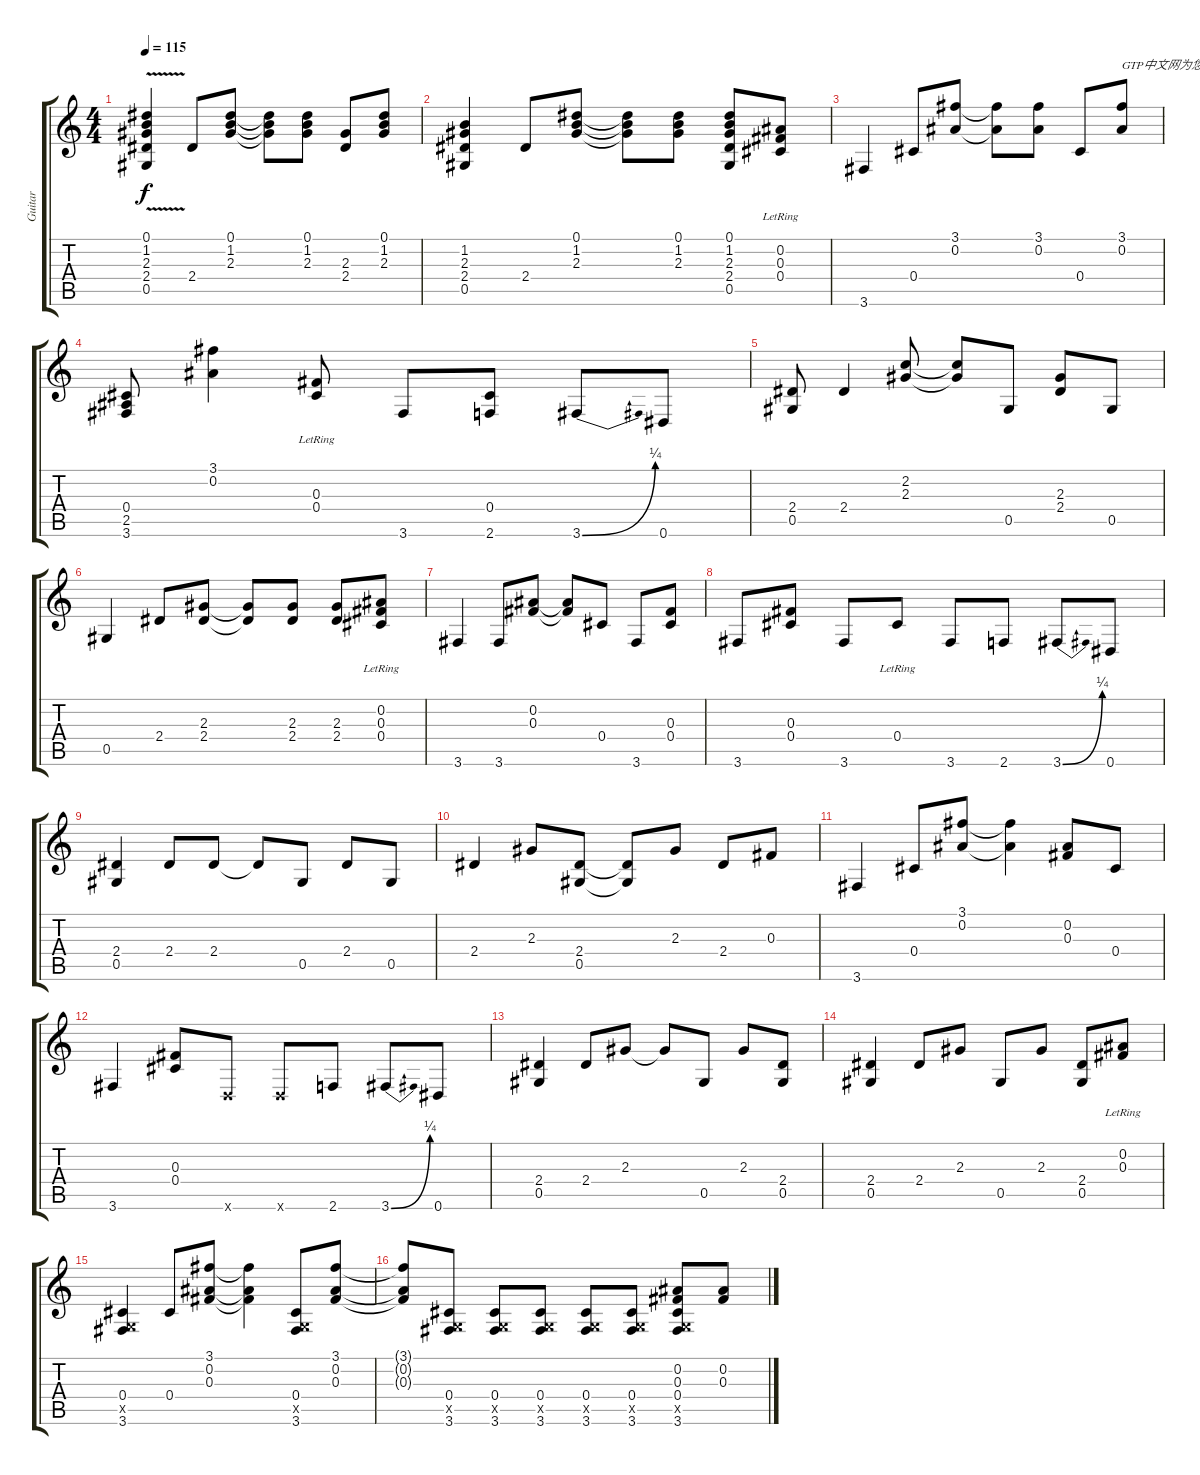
\track ("Guitar" "Guitar") {instrument acousticguitarsteel}
\staff {score tabs}
\tuning (Eb4 Bb3 Gb3 Db3 Ab2 Eb2) {hide}
\ts (4 4)
\tempo 115
\clef g2
\ks c
(0.1{v} 1.2{v} 2.3{v} 2.4{v} 0.5{v}).4{dy f instrument acousticguitarsteel} 2.4.8 (0.1 1.2 2.3).8 (0.1{t} 1.2{t} 2.3{t}).8 (0.1 1.2 2.3).8 (2.3 2.4).8 (0.1 1.2 2.3).8 |
(1.2 2.3 2.4 0.5).4 2.4.8 (0.1 1.2 2.3).8 (0.1{t} 1.2{t} 2.3{t}).8 (0.1 1.2 2.3).8 (0.1 1.2 2.3 2.4 0.5).8 (0.2{lr} 0.3{lr} 0.4{lr}).8 |
3.6.4 0.4.8 (3.1 0.2).8 (3.1{t} 0.2{t}).8 (3.1 0.2).8 0.4.8 (3.1 0.2).8{txt "GTP中文网为您提供优秀的谱子"} |
(0.4 2.5 3.6).8 (3.1 0.2).4 (0.3{lr} 0.4{lr}).8 3.6.8 (0.4 2.6).8 3.6{be (bend 0 0 60 1)}.8 0.6.8 |
(2.4 0.5).8 2.4.4 (2.2 2.3).8 (2.2{t} 2.3{t}).8 0.5.8 (2.3 2.4).8 0.5.8 |
0.5.4 2.4.8 (2.3 2.4).8 (2.3{t} 2.4{t}).8 (2.3 2.4).8 (2.3 2.4).8 (0.2{lr} 0.3{lr} 0.4{lr}).8 |
3.6.4 3.6.8 (0.2 0.3).8 (0.2{t} 0.3{t}).8 0.4.8 3.6.8 (0.3 0.4).8 |
3.6.8 (0.3 0.4).8 3.6.8 0.4{lr}.8 3.6.8 2.6.8 3.6{be (bend 0 0 60 1)}.8 0.6.8 |
(2.4 0.5).4 2.4.8 2.4.8 2.4{t}.8 0.5.8 2.4.8 0.5.8 |
2.4.4 2.3.8 (2.4 0.5).8 (2.4{t} 0.5{t}).8 2.3.8 2.4.8 0.3.8 |
3.6.4 0.4.8 (3.1 0.2).8 (3.1{t} 0.2{t}).4 (0.2 0.3).8 0.4.8 |
3.6.4 (0.3 0.4).8 -1.6{x}.8 -1.6{x}.8 2.6.8 3.6{be (bend 0 0 60 1)}.8 0.6.8 |
(2.4 0.5).4 2.4.8 2.3.8 2.3{t}.8 0.5.8 2.3.8 (2.4 0.5).8 |
(2.4 0.5).4 2.4.8 2.3.8 0.5.8 2.3.8 (2.4 0.5).8 (0.2{lr} 0.3{lr}).8 |
(0.4 -1.5{x} 3.6).4 0.4.8 (3.1 0.2 0.3).8 (3.1{t} 0.2{t} 0.3{t}).4 (0.4 -1.5{x} 3.6).8 (3.1 0.2 0.3).8 |
(3.1{t} 0.2{t} 0.3{t}).8 (0.4 -1.5{x} 3.6).8 (0.4 -1.5{x} 3.6).8 (0.4 -1.5{x} 3.6).8 (0.4 -1.5{x} 3.6).8 (0.4 -1.5{x} 3.6).8 (0.2 0.3 0.4 -1.5{x} 3.6).8 (0.2 0.3).8
